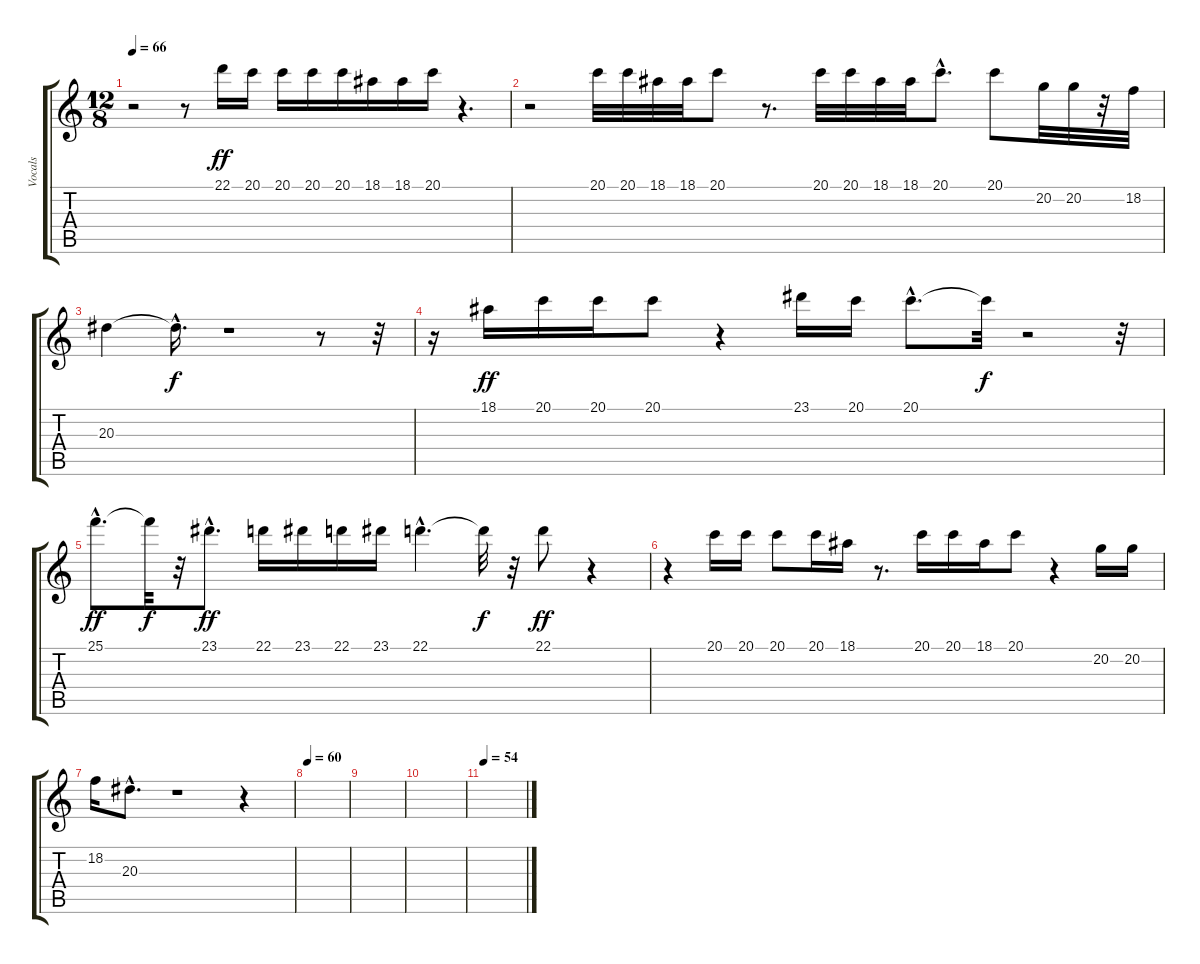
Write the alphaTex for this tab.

\track ("Vocals" "Vocals") {instrument lead4chiff}
\staff {score tabs}
\tuning (E4 B3 G3 D3 A2 E2) {hide}
\ts (12 8)
\tempo 66
\clef g2
\ks c
r.2{dy ff} r.8 22.1.16 20.1.16 20.1.16 20.1.16 20.1.16 18.1.16 18.1.16 20.1.16 r.4{d} |
r.2 20.1.32 20.1.32 18.1.32 18.1.32 20.1.8 r.8{d} 20.1.32 20.1.32 18.1.32 18.1.32 20.1{hac}.8{d} 20.1.8 20.2.32 20.2.32 r.32 18.2.32 |
20.3.4 20.3{hac t}.16{d dy f} r.1 r.8 r.32 |
r.16 18.1.16{dy ff} 20.1.16 20.1.16 20.1.8 r.4 23.1.16 20.1.16 20.1{hac}.8{d} 20.1{t}.32{dy f} r.2 r.32 |
25.1{hac}.8{d dy ff} 25.1{t}.32{dy f} r.32 23.1{hac}.8{d dy ff} 22.1.16 23.1.16 22.1.16 23.1.16 22.1{hac}.4{d} 22.1{t}.32{dy f} r.32 22.1.8{dy ff} r.4 |
r.4 20.1.16 20.1.16 20.1.8 20.1.16 18.1.16 r.8{d} 20.1.16 20.1.16 18.1.16 20.1.8 r.4 20.2.16 20.2.16 |
18.2.16 20.3{hac}.8{d} r.1 r.4 |
\tempo 60
|
|
|
\tempo 54
